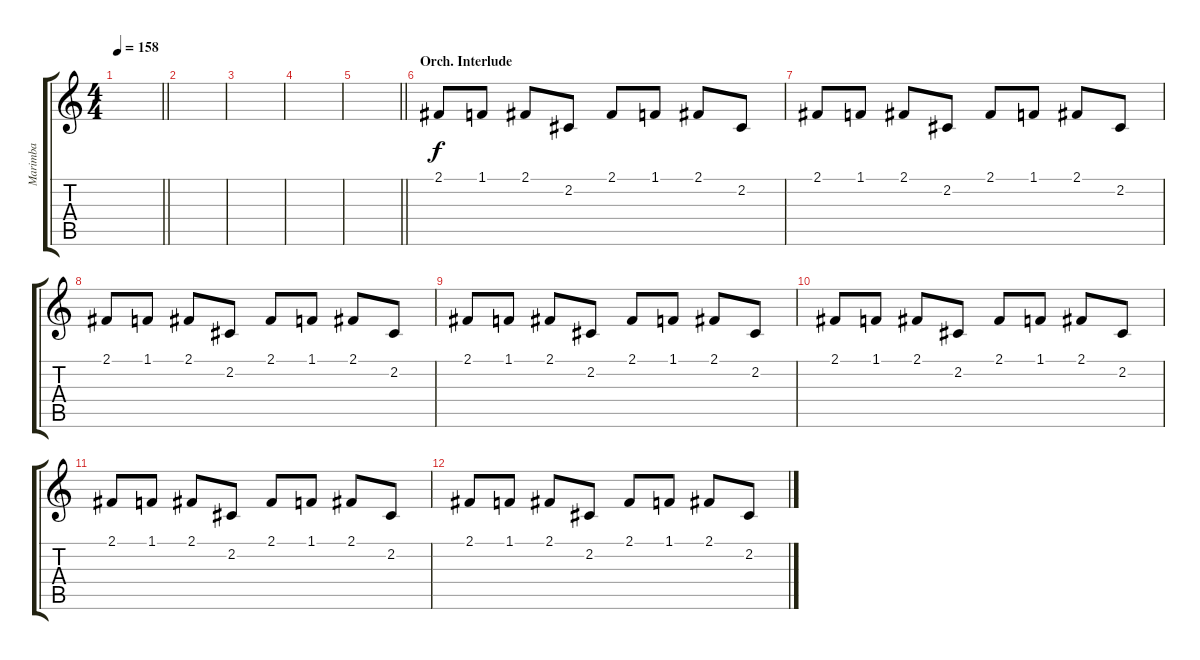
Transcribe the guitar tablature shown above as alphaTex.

\track ("Marimba" "Marimba") {instrument marimba}
\staff {score tabs}
\tuning (E4 B3 G3 D3 A2 E2) {hide}
\ts (4 4)
\tempo 158
\clef g2
\barLineRight lightlight
\ks c
|
|
|
|
\barLineRight lightlight
|
\section ("" "Orch. Interlude")
2.1.8 1.1.8 2.1.8 2.2.8 2.1.8 1.1.8 2.1.8 2.2.8 |
2.1.8 1.1.8 2.1.8 2.2.8 2.1.8 1.1.8 2.1.8 2.2.8 |
2.1.8 1.1.8 2.1.8 2.2.8 2.1.8 1.1.8 2.1.8 2.2.8 |
2.1.8 1.1.8 2.1.8 2.2.8 2.1.8 1.1.8 2.1.8 2.2.8 |
2.1.8 1.1.8 2.1.8 2.2.8 2.1.8 1.1.8 2.1.8 2.2.8 |
2.1.8 1.1.8 2.1.8 2.2.8 2.1.8 1.1.8 2.1.8 2.2.8 |
2.1.8 1.1.8 2.1.8 2.2.8 2.1.8 1.1.8 2.1.8 2.2.8
